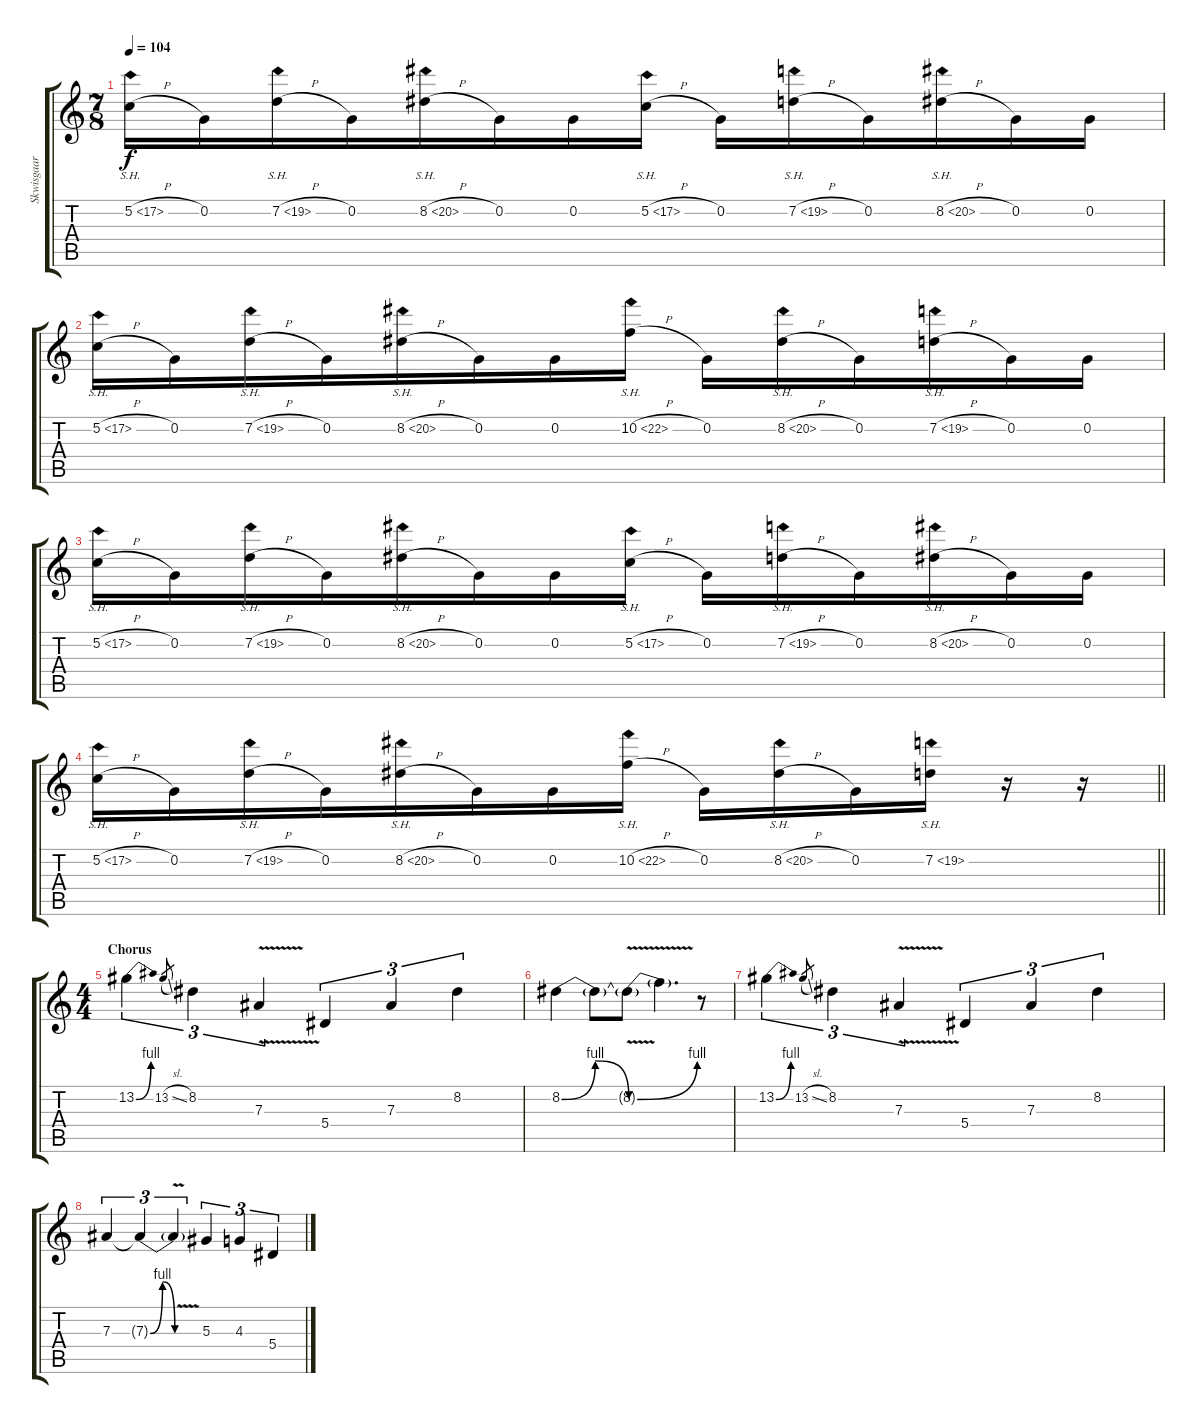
\track ("Skwisgaar Skwigelf (Solo Guitar)" "Skwisgaar ") {instrument distortionguitar}
\staff {score tabs}
\tuning (C4 G3 Eb3 Bb2 F2 C2) {hide}
\ts (7 8)
\tempo 104
\clef g2
\ks c
5.2{sh 12 h}.16{dy f} 0.2.16 7.2{sh 12 h}.16 0.2.16 8.2{sh 12 h}.16 0.2.16 0.2.16 5.2{sh 12 h}.16 0.2.16 7.2{sh 12 h}.16 0.2.16 8.2{sh 12 h}.16 0.2.16 0.2.16 |
5.2{sh 12 h}.16 0.2.16 7.2{sh 12 h}.16 0.2.16 8.2{sh 12 h}.16 0.2.16 0.2.16 10.2{sh 12 h}.16 0.2.16 8.2{sh 12 h}.16 0.2.16 7.2{sh 12 h}.16 0.2.16 0.2.16 |
5.2{sh 12 h}.16 0.2.16 7.2{sh 12 h}.16 0.2.16 8.2{sh 12 h}.16 0.2.16 0.2.16 5.2{sh 12 h}.16 0.2.16 7.2{sh 12 h}.16 0.2.16 8.2{sh 12 h}.16 0.2.16 0.2.16 |
\barLineRight lightlight
5.2{sh 12 h}.16 0.2.16 7.2{sh 12 h}.16 0.2.16 8.2{sh 12 h}.16 0.2.16 0.2.16 10.2{sh 12 h}.16 0.2.16 8.2{sh 12 h}.16 0.2.16 7.2{sh 12}.16 r.16 r.16 |
\ts (4 4)
\section ("" "Chorus")
13.2{be (bend 0 0 60 4)}.4{tu (3 2) volume 16} 13.2{sl}.8{gr} 8.2.4{tu (3 2)} 7.3{v}.4{tu (3 2)} 5.4.4{tu (3 2)} 7.3.4{tu (3 2)} 8.2.4{tu (3 2)} |
8.2{be (bendrelease 0 0 15 4 45 4 60 0)}.4 8.2{t}.8 8.2{be (bend 0 0 60 4) v t}.8 8.2{t}.4{d} r.8 |
13.2{be (bend 0 0 60 4)}.4{tu (3 2) volume 16} 13.2{sl}.8{gr} 8.2.4{tu (3 2)} 7.3{v}.4{tu (3 2)} 5.4.4{tu (3 2)} 7.3.4{tu (3 2)} 8.2.4{tu (3 2)} |
7.3.4{tu (3 2)} 7.3{be (bendrelease 0 0 30 4 45 4 60 0) t}.4{tu (3 2)} 7.3{v t}.4{tu (3 2)} 5.3.4{tu (3 2)} 4.3.4{tu (3 2)} 5.4.4{tu (3 2)}
